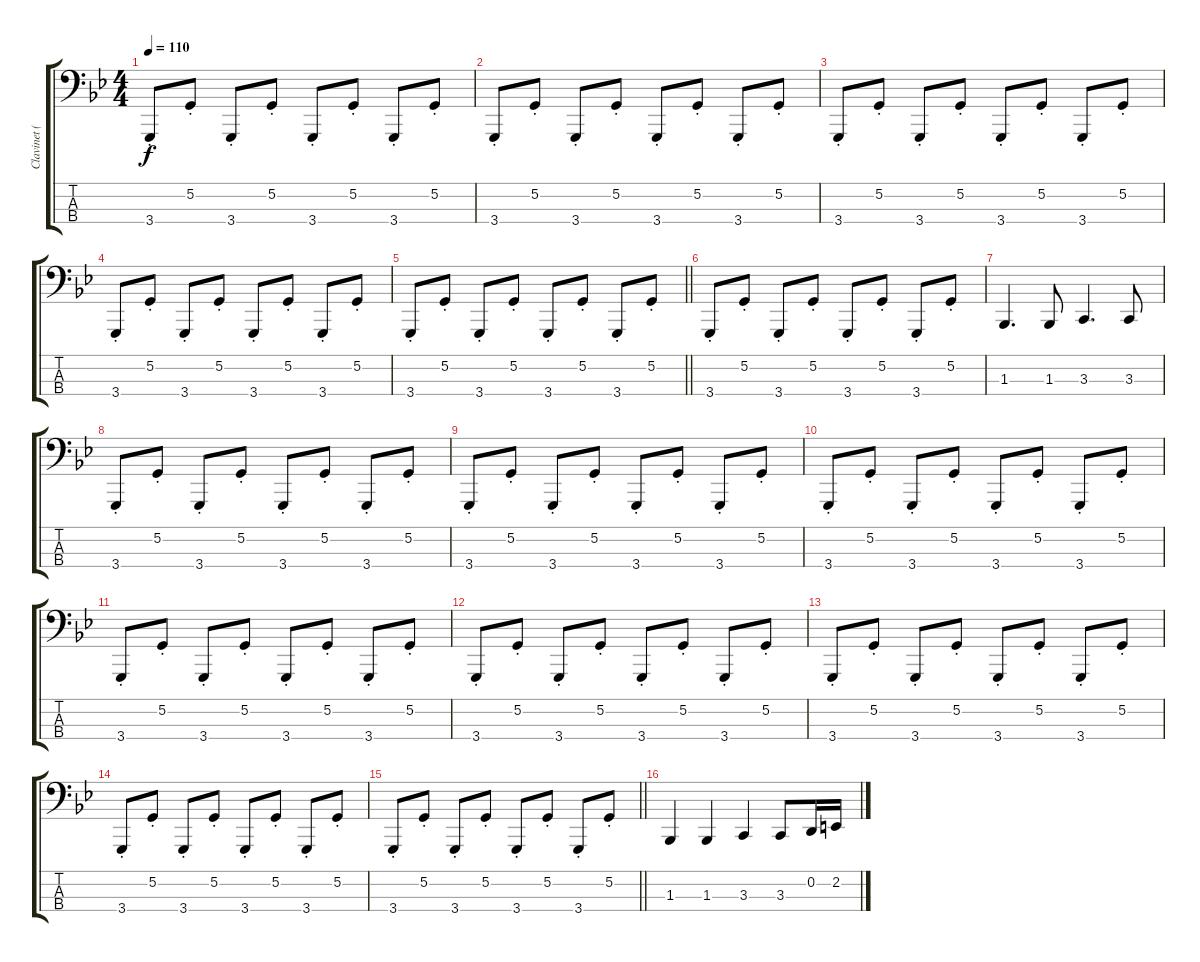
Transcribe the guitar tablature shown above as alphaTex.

\track ("Clavinet (low) arranged for bass" "Clavinet (") {instrument clavinet}
\staff {score tabs}
\tuning (G2 D2 A1 E1) {hide}
\ts (4 4)
\tempo 110
\clef f4
\ks bb
3.4{st}.8{dy f} 5.2{st}.8 3.4{st}.8 5.2{st}.8 3.4{st}.8 5.2{st}.8 3.4{st}.8 5.2{st}.8 |
3.4{st}.8 5.2{st}.8 3.4{st}.8 5.2{st}.8 3.4{st}.8 5.2{st}.8 3.4{st}.8 5.2{st}.8 |
3.4{st}.8 5.2{st}.8 3.4{st}.8 5.2{st}.8 3.4{st}.8 5.2{st}.8 3.4{st}.8 5.2{st}.8 |
3.4{st}.8 5.2{st}.8 3.4{st}.8 5.2{st}.8 3.4{st}.8 5.2{st}.8 3.4{st}.8 5.2{st}.8 |
\barLineRight lightlight
3.4{st}.8 5.2{st}.8 3.4{st}.8 5.2{st}.8 3.4{st}.8 5.2{st}.8 3.4{st}.8 5.2{st}.8 |
3.4{st}.8 5.2{st}.8 3.4{st}.8 5.2{st}.8 3.4{st}.8 5.2{st}.8 3.4{st}.8 5.2{st}.8 |
1.3.4{d} 1.3.8 3.3.4{d} 3.3.8 |
3.4{st}.8 5.2{st}.8 3.4{st}.8 5.2{st}.8 3.4{st}.8 5.2{st}.8 3.4{st}.8 5.2{st}.8 |
3.4{st}.8 5.2{st}.8 3.4{st}.8 5.2{st}.8 3.4{st}.8 5.2{st}.8 3.4{st}.8 5.2{st}.8 |
3.4{st}.8 5.2{st}.8 3.4{st}.8 5.2{st}.8 3.4{st}.8 5.2{st}.8 3.4{st}.8 5.2{st}.8 |
3.4{st}.8 5.2{st}.8 3.4{st}.8 5.2{st}.8 3.4{st}.8 5.2{st}.8 3.4{st}.8 5.2{st}.8 |
3.4{st}.8 5.2{st}.8 3.4{st}.8 5.2{st}.8 3.4{st}.8 5.2{st}.8 3.4{st}.8 5.2{st}.8 |
3.4{st}.8 5.2{st}.8 3.4{st}.8 5.2{st}.8 3.4{st}.8 5.2{st}.8 3.4{st}.8 5.2{st}.8 |
3.4{st}.8 5.2{st}.8 3.4{st}.8 5.2{st}.8 3.4{st}.8 5.2{st}.8 3.4{st}.8 5.2{st}.8 |
\barLineRight lightlight
3.4{st}.8 5.2{st}.8 3.4{st}.8 5.2{st}.8 3.4{st}.8 5.2{st}.8 3.4{st}.8 5.2{st}.8 |
1.3.4 1.3.4 3.3.4 3.3.8 0.2.16 2.2.16
